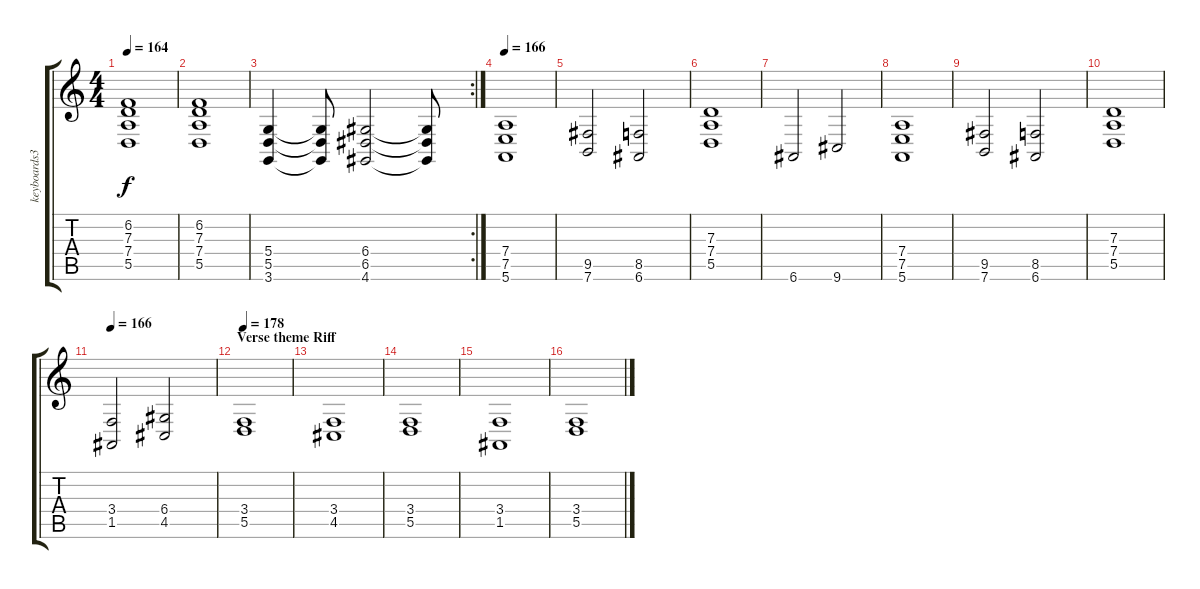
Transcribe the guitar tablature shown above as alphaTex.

\track ("keyboards3" "keyboards3") {instrument stringensemble1}
\staff {score tabs}
\tuning (E4 B3 G3 D3 A2 E2) {hide}
\ts (4 4)
\tempo 164
\clef g2
\ks c
(6.2 7.3 7.4 5.5).1{dy f} |
(6.2 7.3 7.4 5.5).1 |
\rc 2
(5.4 5.5 3.6).4 (5.4{t} 5.5{t} 3.6{t}).8 (6.4 6.5 4.6).2 (6.4{t} 6.5{t} 4.6{t}).8 |
\tempo 166
(7.4 7.5 5.6).1 |
(9.5 7.6).2 (8.5 6.6).2 |
(7.3 7.4 5.5).1 |
6.6.2 9.6.2 |
(7.4 7.5 5.6).1 |
(9.5 7.6).2 (8.5 6.6).2 |
(7.3 7.4 5.5).1 |
\tempo 166
(3.4 1.5).2 (6.4 4.5).2 |
\section ("" "Verse theme Riff")
\tempo 178
(3.4 5.5).1 |
(3.4 4.5).1 |
(3.4 5.5).1 |
(3.4 1.5).1 |
(3.4 5.5).1
